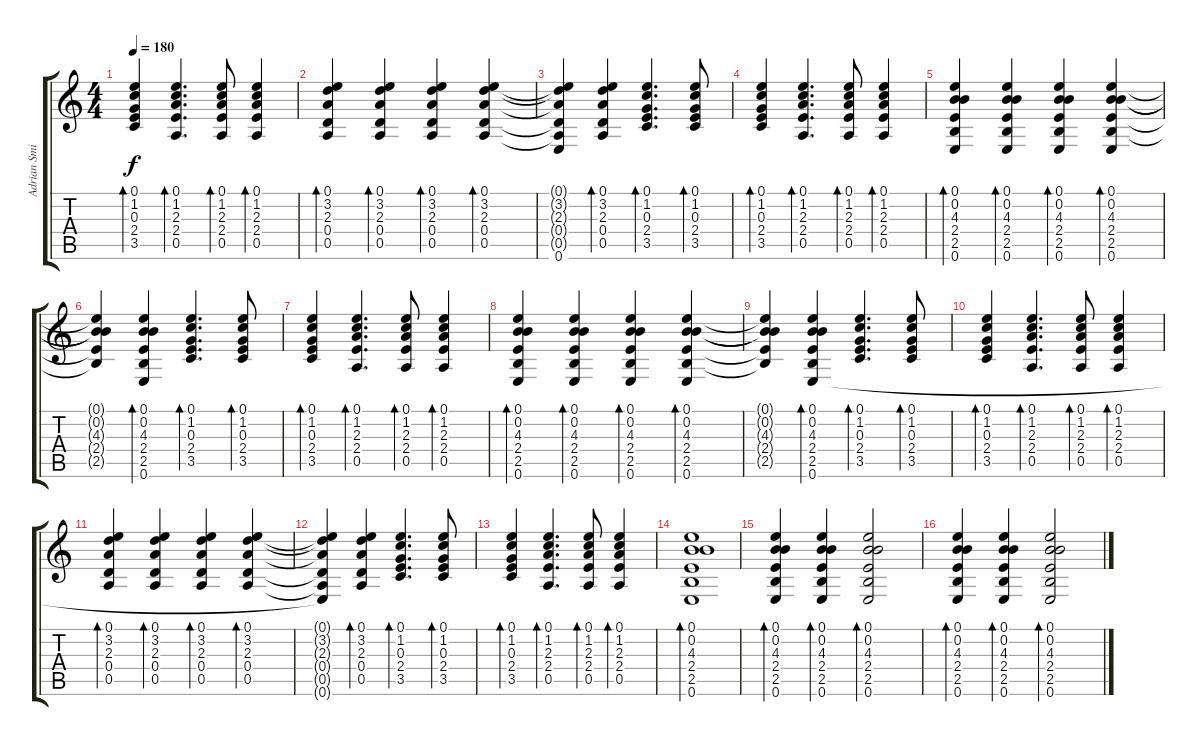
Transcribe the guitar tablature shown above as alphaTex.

\track ("Adrian Smith" "Adrian Smi") {instrument electricguitarjazz}
\staff {score tabs}
\tuning (E4 B3 G3 D3 A2 E2) {hide}
\ts (4 4)
\tempo 180
\clef g2
\ks c
(0.1 1.2 0.3 2.4 3.5).4{bd 60 dy f} (0.1 1.2 2.3 2.4 0.5).4{d bd 60} (0.1 1.2 2.3 2.4 0.5).8{bd 60} (0.1 1.2 2.3 2.4 0.5).4{bd 60} |
(0.1 3.2 2.3 0.4 0.5).4{bd 60} (0.1 3.2 2.3 0.4 0.5).4{bd 60} (0.1 3.2 2.3 0.4 0.5).4{bd 60} (0.1 3.2 2.3 0.4 0.5).4{bd 60} |
(0.1{t} 3.2{t} 2.3{t} 0.4{t} 0.5{t} 0.6{t}).4 (0.1 3.2 2.3 0.4 0.5).4{bd 60} (0.1 1.2 0.3 2.4 3.5).4{d bd 60} (0.1 1.2 0.3 2.4 3.5).8{bd 60} |
(0.1 1.2 0.3 2.4 3.5).4{bd 60} (0.1 1.2 2.3 2.4 0.5).4{d bd 60} (0.1 1.2 2.3 2.4 0.5).8{bd 60} (0.1 1.2 2.3 2.4 0.5).4{bd 60} |
(0.1 0.2 4.3 2.4 2.5 0.6).4{bd 60} (0.1 0.2 4.3 2.4 2.5 0.6).4{bd 60} (0.1 0.2 4.3 2.4 2.5 0.6).4{bd 60} (0.1 0.2 4.3 2.4 2.5 0.6).4{bd 60} |
(0.1{t} 0.2{t} 4.3{t} 2.4{t} 2.5{t}).4 (0.1 0.2 4.3 2.4 2.5 0.6).4{bd 60} (0.1 1.2 0.3 2.4 3.5).4{d bd 60} (0.1 1.2 0.3 2.4 3.5).8{bd 60} |
(0.1 1.2 0.3 2.4 3.5).4{bd 60} (0.1 1.2 2.3 2.4 0.5).4{d bd 60} (0.1 1.2 2.3 2.4 0.5).8{bd 60} (0.1 1.2 2.3 2.4 0.5).4{bd 60} |
(0.1 0.2 4.3 2.4 2.5 0.6).4{bd 60} (0.1 0.2 4.3 2.4 2.5 0.6).4{bd 60} (0.1 0.2 4.3 2.4 2.5 0.6).4{bd 60} (0.1 0.2 4.3 2.4 2.5 0.6).4{bd 60} |
(0.1{t} 0.2{t} 4.3{t} 2.4{t} 2.5{t}).4 (0.1 0.2 4.3 2.4 2.5 0.6).4{bd 60} (0.1 1.2 0.3 2.4 3.5).4{d bd 60} (0.1 1.2 0.3 2.4 3.5).8{bd 60} |
(0.1 1.2 0.3 2.4 3.5).4{bd 60} (0.1 1.2 2.3 2.4 0.5).4{d bd 60} (0.1 1.2 2.3 2.4 0.5).8{bd 60} (0.1 1.2 2.3 2.4 0.5).4{bd 60} |
(0.1 3.2 2.3 0.4 0.5).4{bd 60} (0.1 3.2 2.3 0.4 0.5).4{bd 60} (0.1 3.2 2.3 0.4 0.5).4{bd 60} (0.1 3.2 2.3 0.4 0.5).4{bd 60} |
(0.1{t} 3.2{t} 2.3{t} 0.4{t} 0.5{t} 0.6{t}).4 (0.1 3.2 2.3 0.4 0.5).4{bd 60} (0.1 1.2 0.3 2.4 3.5).4{d bd 60} (0.1 1.2 0.3 2.4 3.5).8{bd 60} |
(0.1 1.2 0.3 2.4 3.5).4{bd 60} (0.1 1.2 2.3 2.4 0.5).4{d bd 60} (0.1 1.2 2.3 2.4 0.5).8{bd 60} (0.1 1.2 2.3 2.4 0.5).4{bd 60} |
(0.1 0.2 4.3 2.4 2.5 0.6).1{bd 60} |
(0.1 0.2 4.3 2.4 2.5 0.6).4{bd 60} (0.1 0.2 4.3 2.4 2.5 0.6).4{bd 60} (0.1 0.2 4.3 2.4 2.5 0.6).2{bd 60} |
(0.1 0.2 4.3 2.4 2.5 0.6).4{bd 60} (0.1 0.2 4.3 2.4 2.5 0.6).4{bd 60} (0.1 0.2 4.3 2.4 2.5 0.6).2{bd 60}
